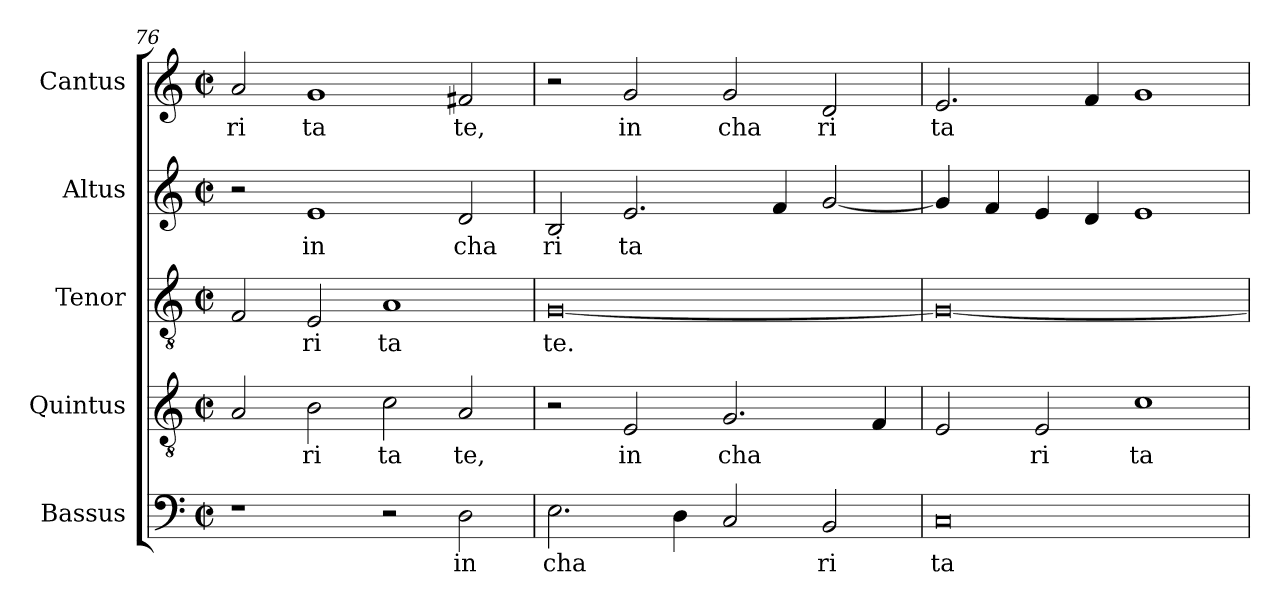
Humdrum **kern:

**kern	**text	**kern	**text	**kern	**text	**kern	**text	**kern	**text
*part5	*part5	*part4	*part4	*part3	*part3	*part2	*part2	*part1	*part1
*staff5	*staff5	*staff4	*staff4	*staff3	*staff3	*staff2	*staff2	*staff1	*staff1
*I"Bassus	*	*I"Quintus	*	*I"Tenor	*	*I"Altus	*	*I"Cantus	*
*clefF4	*	*clefGv2	*	*clefGv2	*	*clefG2	*	*clefG2	*
*M2/2	*	*M2/2	*	*M2/2	*	*M2/2	*	*M2/2	*
*met(c|)	*	*met(c|)	*	*met(c|)	*	*met(c|)	*	*met(c|)	*
=76	=76	=76	=76	=76	=76	=76	=76	=76	=76
!	!	!	!	!	!	!	!	!	!LO:LY:b:cj
1r	.	2A/	.	2F/	.	2r	.	2a/	ri
!	!	!	!LO:LY:b:cj	!	!LO:LY:b:cj	!	!LO:LY:b:cj	!	!LO:LY:b:cj
.	.	2B\	ri	2E/	ri	1e	in	1g	ta
!	!	!	!LO:LY:b:cj	!	!LO:LY:b:cj	!	!	!	!
2r	.	2c\	ta	1A	ta	.	.	.	.
!	!LO:LY:b:cj	!	!LO:LY:b:cj	!	!	!	!LO:LY:b:cj	!	!LO:LY:b:cj
2D\	in	2A/	te,	.	.	2d/	cha	2f#X/	te,
=77	=77	=77	=77	=77	=77	=77	=77	=77	=77
!	!LO:LY:b	!	!	!	!LO:LY:b:cj	!	!LO:LY:b:cj	!	!
2.E\	cha	2r	.	[<0G	te.	2B/	ri	2r	.
!	!	!	!LO:LY:b:cj	!	!	!	!LO:LY:b:cj	!	!LO:LY:b:cj
.	.	2E/	in	.	.	2.e/	ta	2g/	in
4D\	.	.	.	.	.	.	.	.	.
!	!	!	!LO:LY:b	!	!	!	!	!	!LO:LY:b:cj
2C/	.	2.G/	cha	.	.	.	.	2g/	cha
.	.	.	.	.	.	4f/	.	.	.
!	!LO:LY:b:cj	!	!	!	!	!	!	!	!LO:LY:b:cj
2BB/	ri	.	.	.	.	[<2g/	.	2d/	ri
.	.	4F/	.	.	.	.	.	.	.
=78	=78	=78	=78	=78	=78	=78	=78	=78	=78
!	!LO:LY:b:cj	!	!	!	!	!	!	!	!LO:LY:b:cj
0C	ta	2E/	.	0G_<	.	4g/]	.	2.e/	ta
.	.	.	.	.	.	4f/	.	.	.
!	!	!	!LO:LY:b:cj	!	!	!	!	!	!
.	.	2E/	ri	.	.	4e/	.	.	.
.	.	.	.	.	.	4d/	.	4f/	.
!	!	!	!LO:LY:b:cj	!	!	!	!	!	!
.	.	1c	ta	.	.	1e	.	1g	.
=	=	=	=	=	=	=	=	=	=
*-	*-	*-	*-	*-	*-	*-	*-	*-	*-
